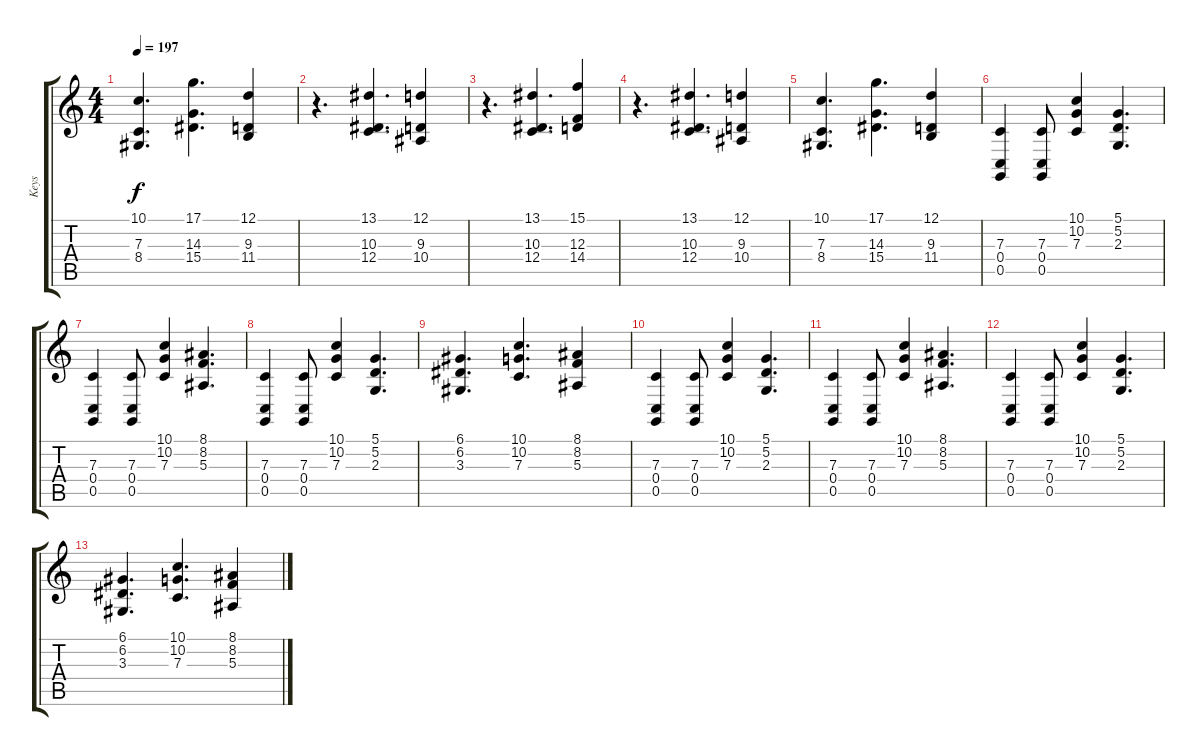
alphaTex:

\track ("Keys" "Keys") {instrument stringensemble1}
\staff {score tabs}
\tuning (D4 A3 F3 C3 G2 C2) {hide}
\ts (4 4)
\tempo 197
\clef g2
\ks c
(10.1 7.3 8.4).4{d dy f} (17.1 14.3 15.4).4{d} (12.1 9.3 11.4).4 |
r.4{d} (13.1 10.3 12.4).4{d instrument stringensemble1} (12.1 9.3 10.4).4 |
r.4{d} (13.1 10.3 12.4).4{d} (15.1 12.3 14.4).4 |
r.4{d} (13.1 10.3 12.4).4{d} (12.1 9.3 10.4).4 |
(10.1 7.3 8.4).4{d} (17.1 14.3 15.4).4{d} (12.1 9.3 11.4).4 |
(7.3 0.4 0.5).4{instrument stringensemble1} (7.3 0.4 0.5).8 (10.1 10.2 7.3).4 (5.1 5.2 2.3).4{d} |
(7.3 0.4 0.5).4 (7.3 0.4 0.5).8 (10.1 10.2 7.3).4 (8.1 8.2 5.3).4{d} |
(7.3 0.4 0.5).4 (7.3 0.4 0.5).8 (10.1 10.2 7.3).4 (5.1 5.2 2.3).4{d} |
(6.1 6.2 3.3).4{d} (10.1 10.2 7.3).4{d} (8.1 8.2 5.3).4 |
(7.3 0.4 0.5).4{instrument stringensemble1} (7.3 0.4 0.5).8 (10.1 10.2 7.3).4 (5.1 5.2 2.3).4{d} |
(7.3 0.4 0.5).4 (7.3 0.4 0.5).8 (10.1 10.2 7.3).4 (8.1 8.2 5.3).4{d} |
(7.3 0.4 0.5).4 (7.3 0.4 0.5).8 (10.1 10.2 7.3).4 (5.1 5.2 2.3).4{d} |
(6.1 6.2 3.3).4{d} (10.1 10.2 7.3).4{d} (8.1 8.2 5.3).4
